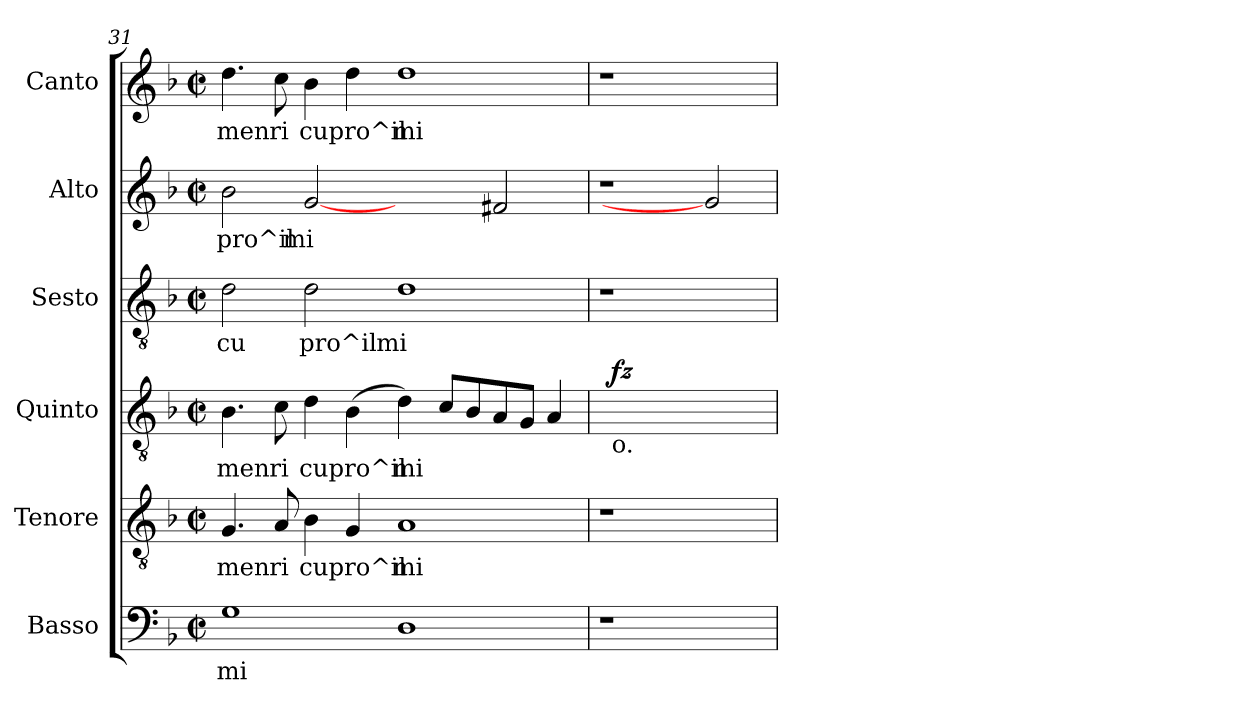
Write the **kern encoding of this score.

**kern	**text	**kern	**text	**kern	**text	**dynam	**kern	**text	**kern	**text	**kern	**text
*part6	*part6	*part5	*part5	*part4	*part4	*part4	*part3	*part3	*part2	*part2	*part1	*part1
*staff6	*staff6	*staff5	*staff5	*staff4	*staff4	*staff4	*staff3	*staff3	*staff2	*staff2	*staff1	*staff1
*I"Basso	*	*I"Tenore	*	*I"Quinto	*	*	*I"Sesto	*	*I"Alto	*	*I"Canto	*
*clefF4	*	*clefGv2	*	*clefGv2	*	*	*clefGv2	*	*clefG2	*	*clefG2	*
*ITrd-3c-5	*	*ITrd-3c-5	*	*ITrd-3c-5	*	*	*ITrd-3c-5	*	*ITrd-3c-5	*	*	*
*k[b-e-]	*	*k[b-e-]	*	*k[b-e-]	*	*	*k[b-e-]	*	*k[b-e-]	*	*k[b-]	*
*B-:	*	*B-:	*	*B-:	*	*	*B-:	*	*B-:	*	*F:	*
*M2/2	*	*M2/2	*	*M2/2	*	*	*M2/2	*	*M2/2	*	*M2/2	*
*met(c|)	*	*met(c|)	*	*met(c|)	*	*	*met(c|)	*	*met(c|)	*	*met(c|)	*
=31	=31	=31	=31	=31	=31	=31	=31	=31	=31	=31	=31	=31
!	!LO:LY:b:cj	!	!LO:LY:b:cj	!	!LO:LY:b:cj	!	!	!LO:LY:b:cj	!	!LO:LY:b:cj	!	!LO:LY:b:cj
1c	mi	4.c/	men	4.e-\	men	.	2g\	cu	2ee-\	-pro^il	4.dd\	men
!	!	!	!LO:LY:b:cj	!	!LO:LY:b:cj	!	!	!	!	!	!	!LO:LY:b:cj
.	.	8d/	ri	8f\	ri	.	.	.	.	.	8cc\	ri
!	!	!	!LO:LY:b:cj	!	!LO:LY:b:cj	!	!	!LO:LY:b:cj	!	!LO:LY:b:cj	!	!LO:LY:b:cj
.	.	4e-\	cu	4g\	cu	.	2g\	pro^il	[2cc	mi-	4b-\	cu
!	!	!	!LO:LY:b:cj	!	!LO:LY:b:cj	!	!	!	!	!	!	!LO:LY:b:cj
.	.	4c/	pro^il	(<4e-\	pro^il	.	.	.	.	.	4dd\	pro^il
!	!LO:LY:b:cj	!	!LO:LY:b:cj	!	!LO:LY:b:cj	!	!	!LO:LY:b:cj	!	!	!	!LO:LY:b:cj
1G	.	1d	mi	4g\)	mi	.	1g	mi	2ryy	.	1dd	mi
!	!	!	!	!	!LO:LY:b:cj	!	!	!	!	!	!	!
.	.	.	.	8f/L	.	.	.	.	.	.	.	.
!	!	!	!	!	!LO:LY:b:cj	!	!	!	!	!	!	!
.	.	.	.	8e-/	.	.	.	.	.	.	.	.
!	!	!	!	!	!LO:LY:b:cj	!	!	!	!	!LO:LY:b:cj	!	!
.	.	.	.	8d/	.	.	.	.	2b/	--	.	.
!	!	!	!	!	!LO:LY:b:cj	!	!	!	!	!	!	!
.	.	.	.	8c/J	.	.	.	.	.	.	.	.
!	!	!	!	!	!LO:LY:b:cj	!	!	!	!	!	!	!
.	.	.	.	4d/	.	.	.	.	.	.	.	.
=32	=32	=32	=32	=32	=32	=32	=32	=32	=32	=32	=32	=32
1r	.	1r	.	32ryy	.	.	1r	.	1r	.	1r	.
!	!	!	!	!LO:TX:b:t=o.	!	!	!	!	!	!	!	!
!	!	!	!	!	!	!LO:DY:b	!	!	!	!	!	!
.	.	.	.	1ryy	.	fz	.	.	.	.	.	.
2ryy	.	2ryy	.	.	.	.	2ryy	.	2cc]	.	2ryy	.
.	.	.	.	4...ryy	.	.	.	.	.	.	.	.
=	=	=	=	=	=	=	=	=	=	=	=	=
*-	*-	*-	*-	*-	*-	*-	*-	*-	*-	*-	*-	*-
